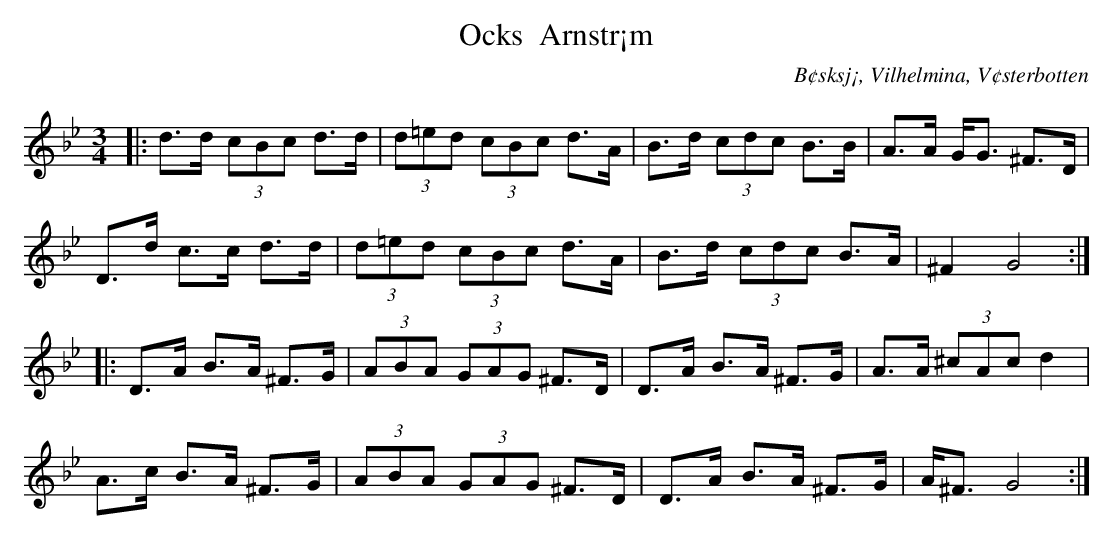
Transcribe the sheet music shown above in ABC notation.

X:1
T: Ocks  Arnstr¡m
O:B¢sksj¡, Vilhelmina, V¢sterbotten
M:3/4
L:1/8
K:Gm
|: d>d (3cBc d>d | (3d=ed (3cBc d>A | B>d (3cdc B>B | A>A G<G ^F>D |
 D>d c>c d>d | (3d=ed (3cBc d>A | B>d (3cdc B>A | ^F2 G4 :|
|: D>A B>A ^F>G | (3ABA (3GAG ^F>D | D>A B>A ^F>G | A>A (3^cAc d2 |
 A>c B>A ^F>G | (3ABA (3GAG ^F>D | D>A B>A ^F>G | A<^F G4 :|
